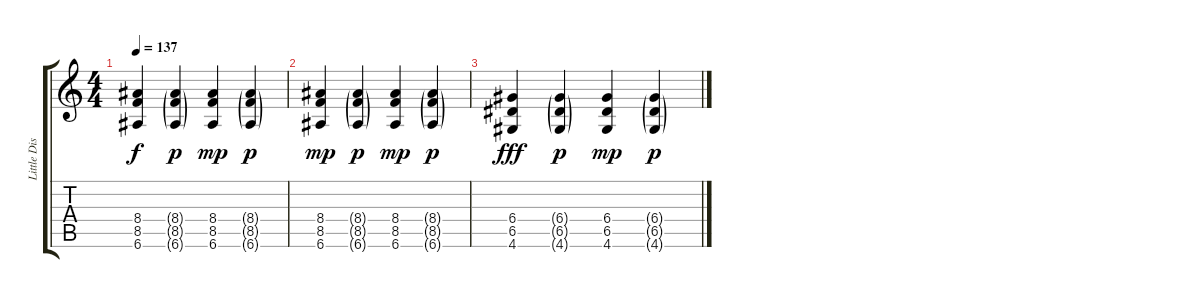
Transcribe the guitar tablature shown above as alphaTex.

\track ("Little Dist. for G. Clean" "Little Dis") {instrument overdrivenguitar}
\staff {score tabs}
\tuning (E4 B3 G3 D3 A2 E2) {hide}
\ts (4 4)
\tempo 137
\clef g2
\ks c
(8.4 8.5 6.6).4{dy f} (8.4{g} 8.5{g} 6.6{g}).4{dy p} (8.4 8.5 6.6).4{dy mp} (8.4{g} 8.5{g} 6.6{g}).4{dy p} |
(8.4 8.5 6.6).4{dy mp} (8.4{g} 8.5{g} 6.6{g}).4{dy p} (8.4 8.5 6.6).4{dy mp} (8.4{g} 8.5{g} 6.6{g}).4{dy p} |
(6.4 6.5 4.6).4{dy fff volume 3} (6.4{g} 6.5{g} 4.6{g}).4{dy p} (6.4 6.5 4.6).4{dy mp} (6.4{g} 6.5{g} 4.6{g}).4{dy p}
